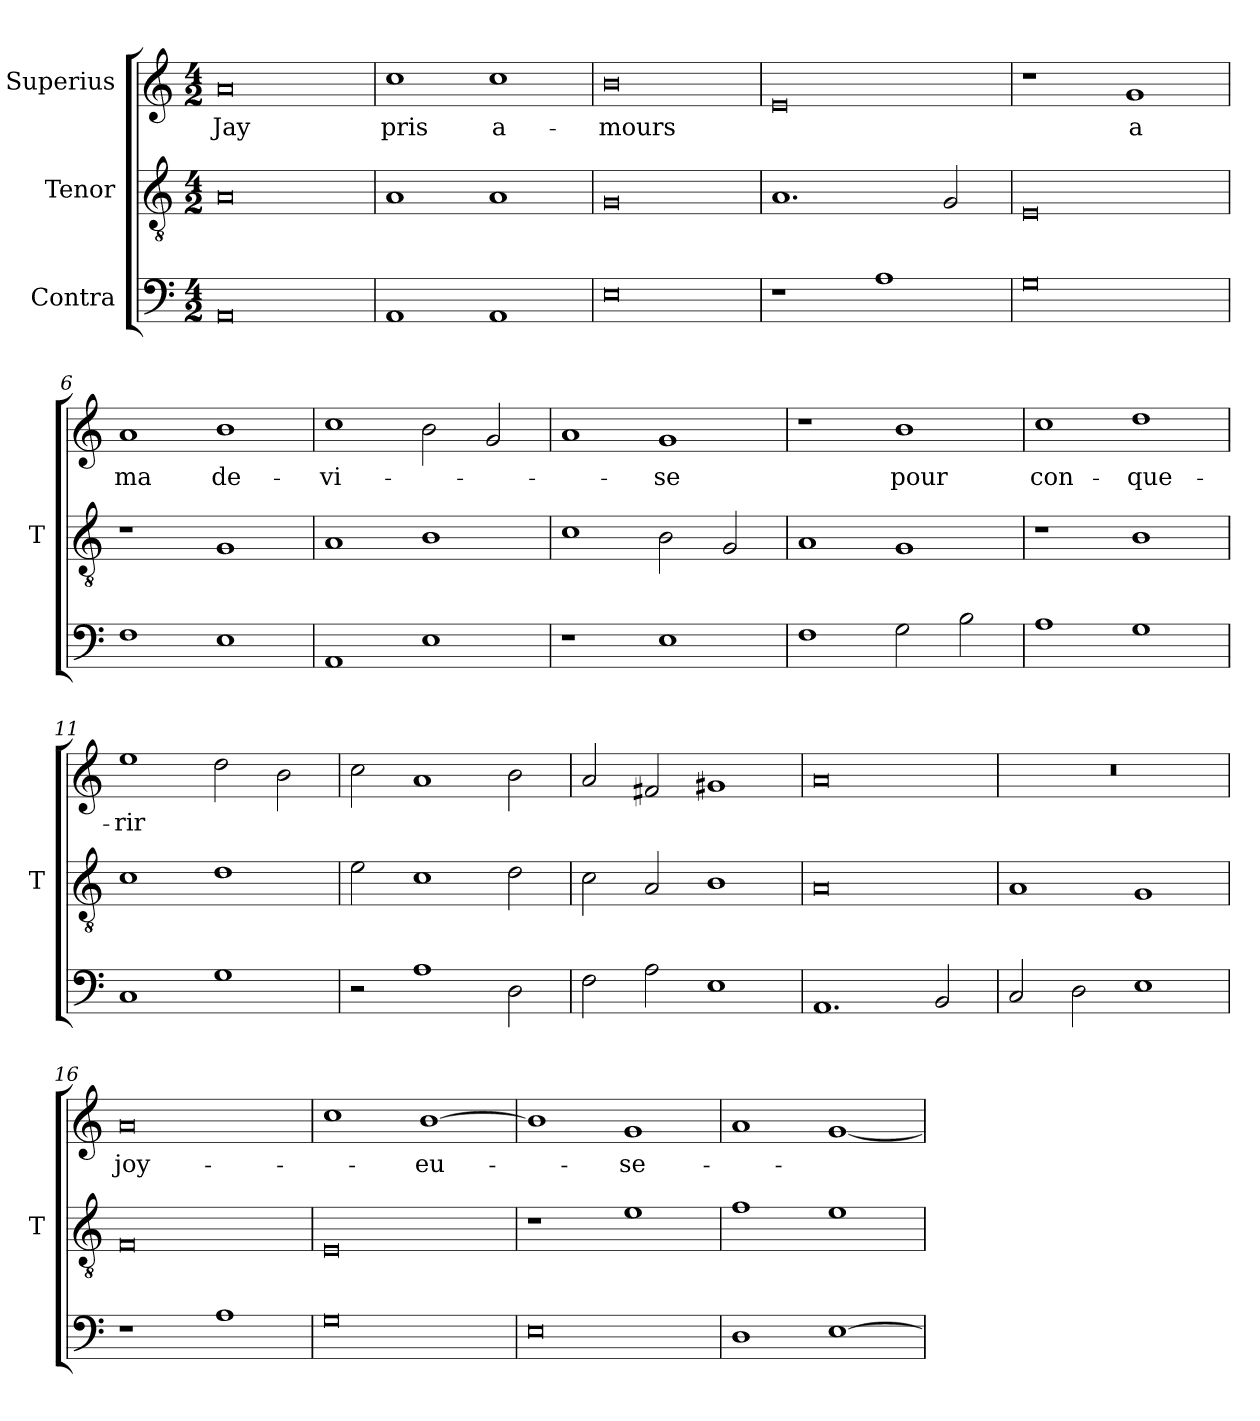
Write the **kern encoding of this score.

**kern	**kern	**kern	**text
*part3	*part2	*part1	*part1
*staff3	*staff2	*staff1	*staff1
*I"Contra	*I"Tenor	*I"Superius	*
*	*I'T	*	*
*clefF4	*clefGv2	*clefG2	*
*M4/2	*M4/2	*M4/2	*
=1	=1	=1	=1
0AA	0A	0a	-Jay
=2	=2	=2	=2
1AA	1A	1cc	-pris
1AA	1A	1cc	a-
=3	=3	=3	=3
0E	0G	0b	-mours
=4	=4	=4	=4
1r	1.A	0e	.
1A	.	.	.
.	2G	.	.
=5	=5	=5	=5
0G	0E	1r	.
.	.	1g	-a
=6	=6	=6	=6
1F	1r	1a	-ma
1E	1G	1b	de-
=7	=7	=7	=7
1AA	1A	1cc	-vi-
1E	1B	2b	.
.	.	2g	.
=8	=8	=8	=8
1r	1c	1a	.
1E	2B	1g	-se
.	2G	.	.
=9	=9	=9	=9
1F	1A	1r	.
2G	1G	1b	-pour
2B	.	.	.
=10	=10	=10	=10
1A	1r	1cc	con-
1G	1B	1dd	-que-
=11	=11	=11	=11
1C	1c	1ee	-rir
1G	1d	2dd	.
.	.	2b	.
=12	=12	=12	=12
2r	2e	2cc	.
1A	1c	1a	.
2D	2d	2b	.
=13	=13	=13	=13
2F	2c	2a	.
2A	2A	2f#X	.
1E	1B	1g#X	.
=14	=14	=14	=14
1.AA	0A	0a	.
2BB	.	.	.
=15	=15	=15	=15
2C	1A	0r	.
2D	.	.	.
1E	1G	.	.
=16	=16	=16	=16
1r	0F	0a	joy-
1A	.	.	.
=17	=17	=17	=17
0G	0E	1cc	.
.	.	[1b	-eu-
=18	=18	=18	=18
0E	1r	1b]	.
.	1e	1g	-se-
=19	=19	=19	=19
1D	1f	1a	.
[1E	1e	[1g	.
=	=	=	=
*-	*-	*-	*-
